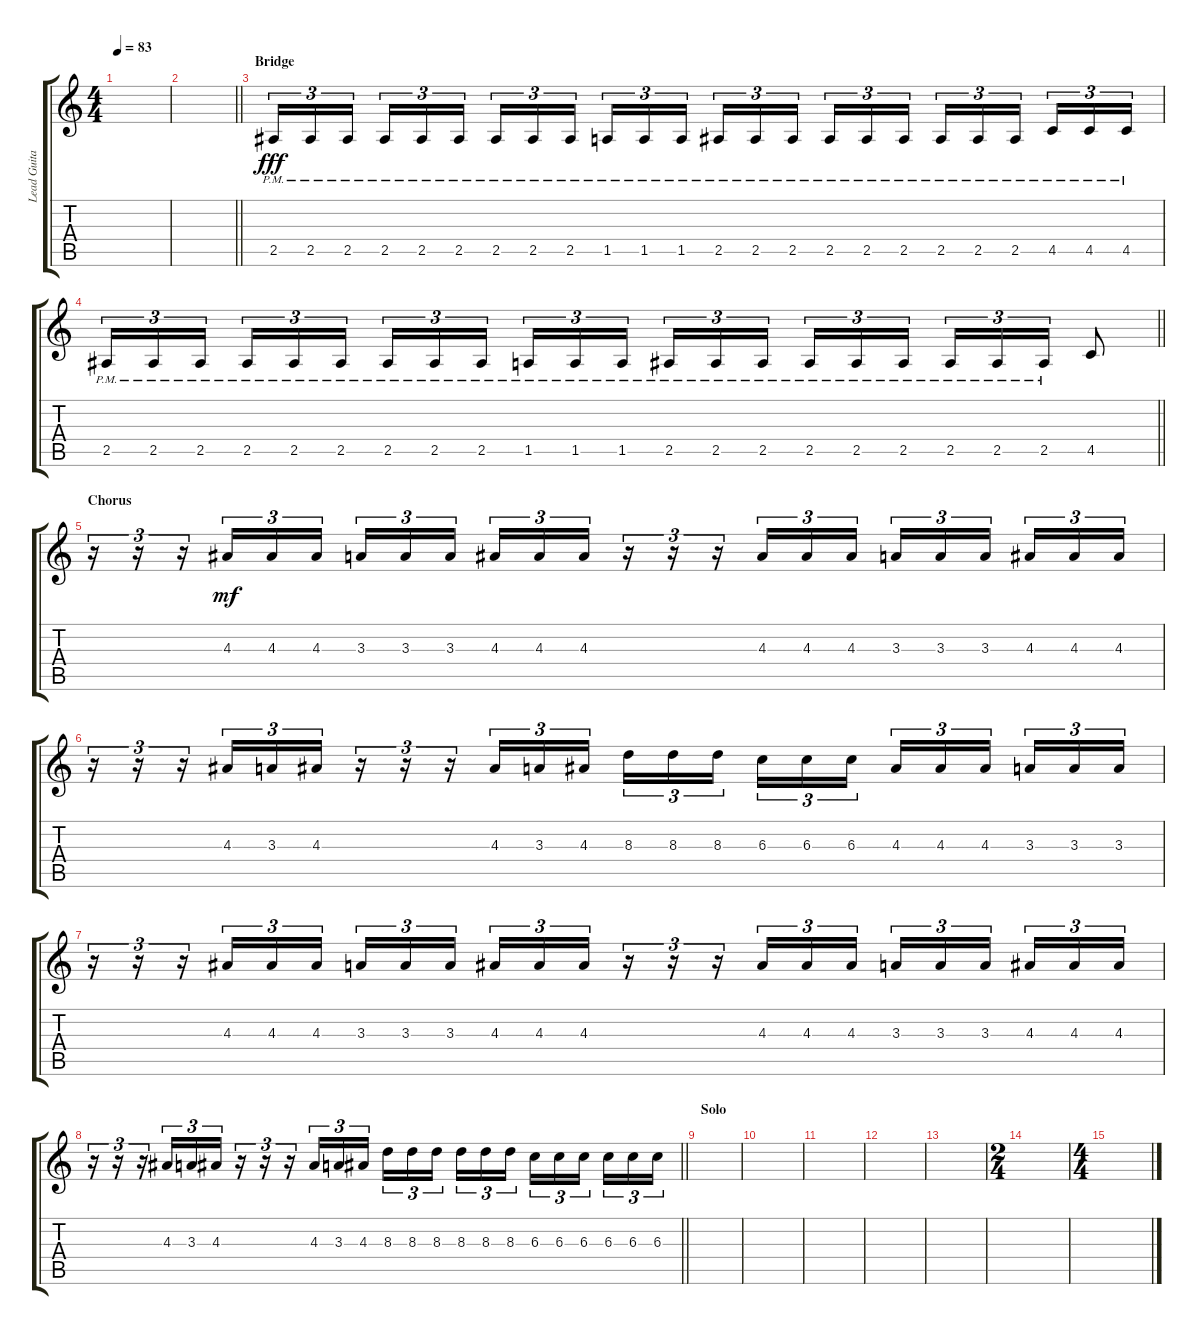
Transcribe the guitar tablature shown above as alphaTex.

\track ("Lead Guitar - Riku" "Lead Guita") {instrument distortionguitar}
\staff {score tabs}
\tuning (Eb4 Bb3 Gb3 Db3 Ab2 Eb2) {hide}
\ts (4 4)
\tempo 83
\clef g2
\ks c
|
\barLineRight lightlight
|
\section ("" "Bridge")
2.5{pm}.16{tu (3 2) dy fff volume 15} 2.5{pm}.16{tu (3 2)} 2.5{pm}.16{tu (3 2) beam splitsecondary} 2.5{pm}.16{tu (3 2)} 2.5{pm}.16{tu (3 2)} 2.5{pm}.16{tu (3 2)} 2.5{pm}.16{tu (3 2)} 2.5{pm}.16{tu (3 2)} 2.5{pm}.16{tu (3 2) beam splitsecondary} 1.5{pm}.16{tu (3 2)} 1.5{pm}.16{tu (3 2)} 1.5{pm}.16{tu (3 2)} 2.5{pm}.16{tu (3 2)} 2.5{pm}.16{tu (3 2)} 2.5{pm}.16{tu (3 2) beam splitsecondary} 2.5{pm}.16{tu (3 2)} 2.5{pm}.16{tu (3 2)} 2.5{pm}.16{tu (3 2)} 2.5{pm}.16{tu (3 2)} 2.5{pm}.16{tu (3 2)} 2.5{pm}.16{tu (3 2) beam splitsecondary} 4.5{pm}.16{tu (3 2)} 4.5{pm}.16{tu (3 2)} 4.5{pm}.16{tu (3 2)} |
\barLineRight lightlight
2.5{pm}.16{tu (3 2)} 2.5{pm}.16{tu (3 2)} 2.5{pm}.16{tu (3 2) beam splitsecondary} 2.5{pm}.16{tu (3 2)} 2.5{pm}.16{tu (3 2)} 2.5{pm}.16{tu (3 2)} 2.5{pm}.16{tu (3 2)} 2.5{pm}.16{tu (3 2)} 2.5{pm}.16{tu (3 2) beam splitsecondary} 1.5{pm}.16{tu (3 2)} 1.5{pm}.16{tu (3 2)} 1.5{pm}.16{tu (3 2)} 2.5{pm}.16{tu (3 2)} 2.5{pm}.16{tu (3 2)} 2.5{pm}.16{tu (3 2) beam splitsecondary} 2.5{pm}.16{tu (3 2)} 2.5{pm}.16{tu (3 2)} 2.5{pm}.16{tu (3 2)} 2.5{pm}.16{tu (3 2)} 2.5{pm}.16{tu (3 2)} 2.5{pm}.16{tu (3 2)} 4.5.8 |
\section ("" "Chorus")
r.16{tu (3 2)} r.16{tu (3 2)} r.16{tu (3 2)} 4.3.16{tu (3 2) dy mf} 4.3.16{tu (3 2)} 4.3.16{tu (3 2)} 3.3.16{tu (3 2)} 3.3.16{tu (3 2)} 3.3.16{tu (3 2) beam splitsecondary} 4.3.16{tu (3 2)} 4.3.16{tu (3 2)} 4.3.16{tu (3 2)} r.16{tu (3 2)} r.16{tu (3 2)} r.16{tu (3 2)} 4.3.16{tu (3 2)} 4.3.16{tu (3 2)} 4.3.16{tu (3 2)} 3.3.16{tu (3 2)} 3.3.16{tu (3 2)} 3.3.16{tu (3 2) beam splitsecondary} 4.3.16{tu (3 2)} 4.3.16{tu (3 2)} 4.3.16{tu (3 2)} |
r.16{tu (3 2)} r.16{tu (3 2)} r.16{tu (3 2)} 4.3.16{tu (3 2)} 3.3.16{tu (3 2)} 4.3.16{tu (3 2)} r.16{tu (3 2)} r.16{tu (3 2)} r.16{tu (3 2)} 4.3.16{tu (3 2)} 3.3.16{tu (3 2)} 4.3.16{tu (3 2)} 8.3.16{tu (3 2)} 8.3.16{tu (3 2)} 8.3.16{tu (3 2) beam splitsecondary} 6.3.16{tu (3 2)} 6.3.16{tu (3 2)} 6.3.16{tu (3 2)} 4.3.16{tu (3 2)} 4.3.16{tu (3 2)} 4.3.16{tu (3 2) beam splitsecondary} 3.3.16{tu (3 2)} 3.3.16{tu (3 2)} 3.3.16{tu (3 2)} |
r.16{tu (3 2)} r.16{tu (3 2)} r.16{tu (3 2)} 4.3.16{tu (3 2)} 4.3.16{tu (3 2)} 4.3.16{tu (3 2)} 3.3.16{tu (3 2)} 3.3.16{tu (3 2)} 3.3.16{tu (3 2) beam splitsecondary} 4.3.16{tu (3 2)} 4.3.16{tu (3 2)} 4.3.16{tu (3 2)} r.16{tu (3 2)} r.16{tu (3 2)} r.16{tu (3 2)} 4.3.16{tu (3 2)} 4.3.16{tu (3 2)} 4.3.16{tu (3 2)} 3.3.16{tu (3 2)} 3.3.16{tu (3 2)} 3.3.16{tu (3 2) beam splitsecondary} 4.3.16{tu (3 2)} 4.3.16{tu (3 2)} 4.3.16{tu (3 2)} |
\barLineRight lightlight
r.16{tu (3 2)} r.16{tu (3 2)} r.16{tu (3 2)} 4.3.16{tu (3 2)} 3.3.16{tu (3 2)} 4.3.16{tu (3 2)} r.16{tu (3 2)} r.16{tu (3 2)} r.16{tu (3 2)} 4.3.16{tu (3 2)} 3.3.16{tu (3 2)} 4.3.16{tu (3 2)} 8.3.16{tu (3 2)} 8.3.16{tu (3 2)} 8.3.16{tu (3 2) beam splitsecondary} 8.3.16{tu (3 2)} 8.3.16{tu (3 2)} 8.3.16{tu (3 2)} 6.3.16{tu (3 2)} 6.3.16{tu (3 2)} 6.3.16{tu (3 2) beam splitsecondary} 6.3.16{tu (3 2)} 6.3.16{tu (3 2)} 6.3.16{tu (3 2)} |
\section ("" "Solo")
|
|
|
|
|
\ts (2 4)
|
\ts (4 4)
